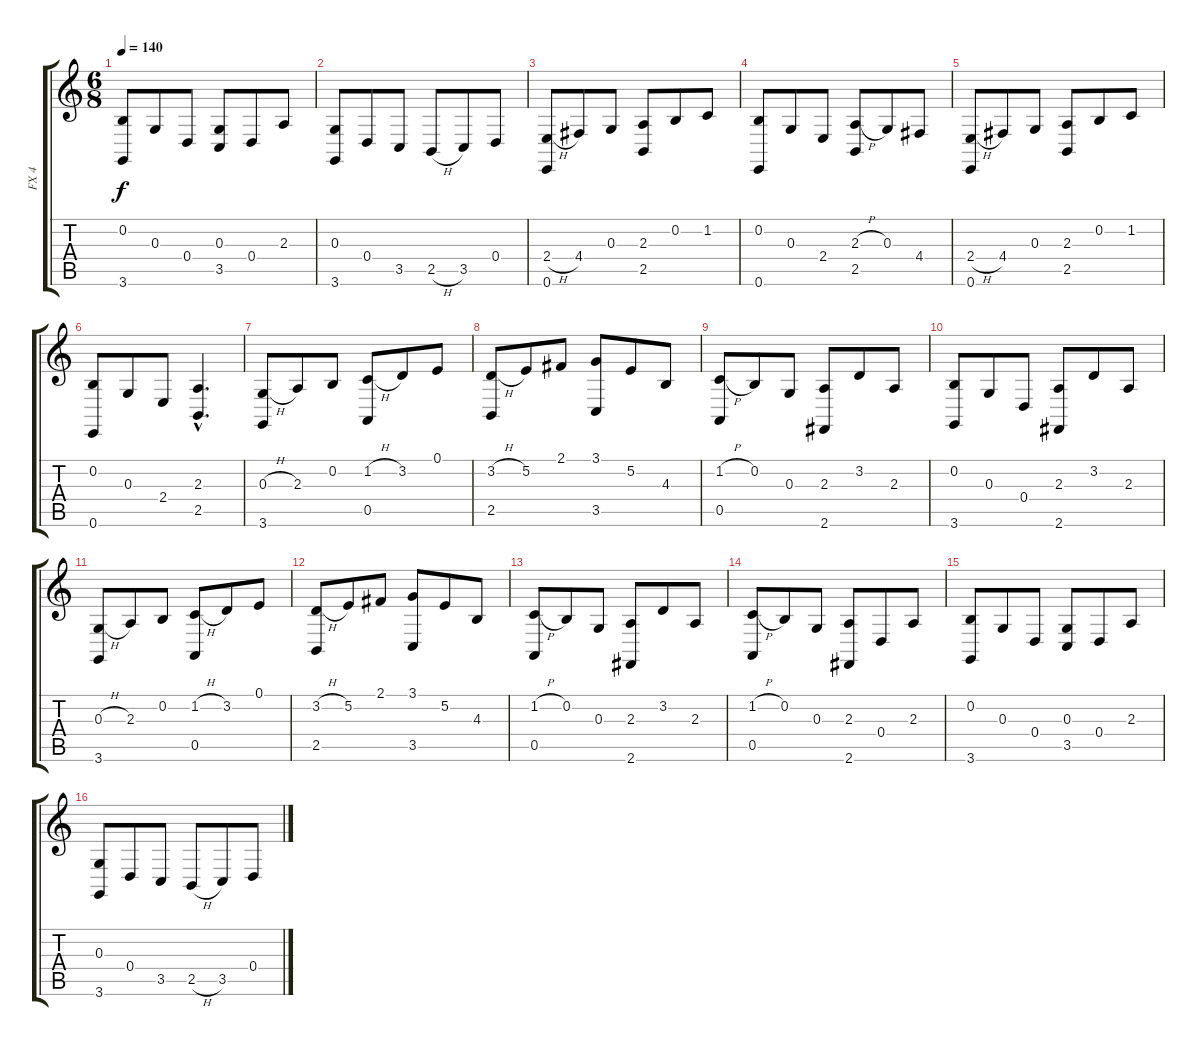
\track ("FX 4" "FX 4") {instrument fx4atmosphere}
\staff {score tabs}
\tuning (E4 B3 G3 D3 A2 E2) {hide}
\ts (6 8)
\tempo 140
\clef g2
\ks c
(0.2 3.6).8{dy f} 0.3.8 0.4.8 (0.3 3.5).8 0.4.8 2.3.8 |
(0.3 3.6).8 0.4.8 3.5.8 2.5{h}.8 3.5.8 0.4.8 |
(2.4{h} 0.6).8 4.4.8 0.3.8 (2.3 2.5).8 0.2.8 1.2.8 |
(0.2 0.6).8 0.3.8 2.4.8 (2.3{h} 2.5).8 0.3.8 4.4.8 |
(2.4{h} 0.6).8 4.4.8 0.3.8 (2.3 2.5).8 0.2.8 1.2.8 |
(0.2 0.6).8 0.3.8 2.4.8 (2.3{hac} 2.5{hac}).4{d} |
(0.3{h} 3.6).8 2.3.8 0.2.8 (1.2{h} 0.5).8 3.2.8 0.1.8 |
(3.2{h} 2.5).8 5.2.8 2.1.8 (3.1 3.5).8 5.2.8 4.3.8 |
(1.2{h} 0.5).8 0.2.8 0.3.8 (2.3 2.6).8 3.2.8 2.3.8 |
(0.2 3.6).8 0.3.8 0.4.8 (2.3 2.6).8 3.2.8 2.3.8 |
(0.3{h} 3.6).8 2.3.8 0.2.8 (1.2{h} 0.5).8 3.2.8 0.1.8 |
(3.2{h} 2.5).8 5.2.8 2.1.8 (3.1 3.5).8 5.2.8 4.3.8 |
(1.2{h} 0.5).8 0.2.8 0.3.8 (2.3 2.6).8 3.2.8 2.3.8 |
(1.2{h} 0.5).8 0.2.8 0.3.8 (2.3 2.6).8 0.4.8 2.3.8 |
(0.2 3.6).8 0.3.8 0.4.8 (0.3 3.5).8 0.4.8 2.3.8 |
(0.3 3.6).8 0.4.8 3.5.8 2.5{h}.8 3.5.8 0.4.8
